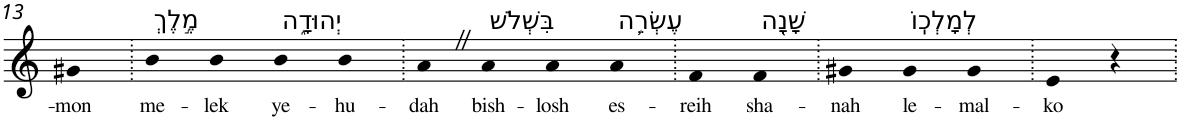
**kern	**text
*part1	*part1
*staff1	*staff1
*I"Piano	*
*I'Pno	*
!!LO:PB:g=z
*clefG2	*
*k[]	*
=13	=13
!	!LO:LY:b
4g#X	-mon
=14.	=14.
!LO:TX:a:t=מֶ֣לֶךְ	!
!	!LO:LY:b
4b	me-
!	!LO:LY:b
4b	-lek
!LO:TX:a:t=יְהוּדָ֑ה	!
!	!LO:LY:b
4b	ye-
!	!LO:LY:b
4b	-hu-
=15.	=15.
!	!LO:LY:b
4aZ	-dah
!LO:TX:a:t=בִּשְׁלֹשׁ	!
!	!LO:LY:b
4a	bish-
!	!LO:LY:b
4a	-losh
!LO:TX:a:t=עֶשְׂרֵ֥ה	!
!	!LO:LY:b
4a	es-
=16.	=16.
!	!LO:LY:b
4f	-reih
!LO:TX:a:t=שָׁנָ֖ה	!
!	!LO:LY:b
4f	sha-
=17.	=17.
!	!LO:LY:b
4g#X	-nah
!LO:TX:a:t=לְמָלְכֽוֹ	!
!	!LO:LY:b
4g#	le-
!	!LO:LY:b
4g#	-mal-
=18.	=18.
!	!LO:LY:b
4e	-ko
4r	.
=.	=.
*-	*-
